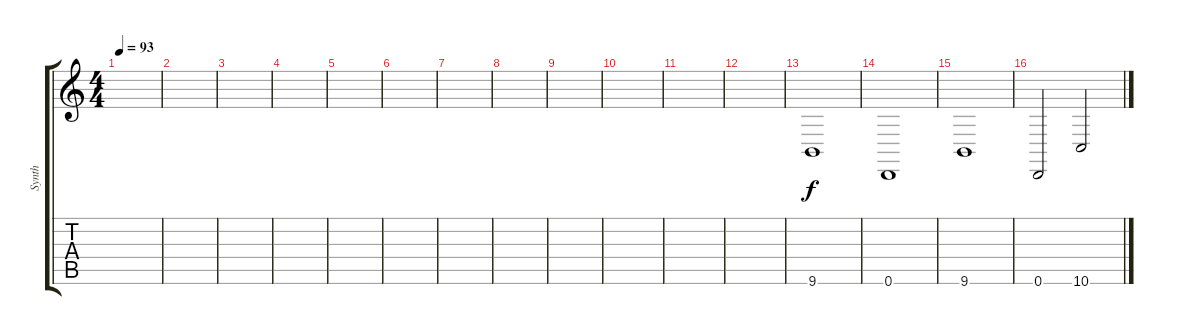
\track ("Synth" "Synth") {instrument lead2sawtooth}
\staff {score tabs}
\tuning (E4 B3 G3 D3 A2 D2) {hide}
\ts (4 4)
\tempo 93
\clef g2
\ks c
|
|
|
|
|
|
|
|
|
|
|
|
9.6.1 |
0.6.1 |
9.6.1 |
0.6.2 10.6.2
